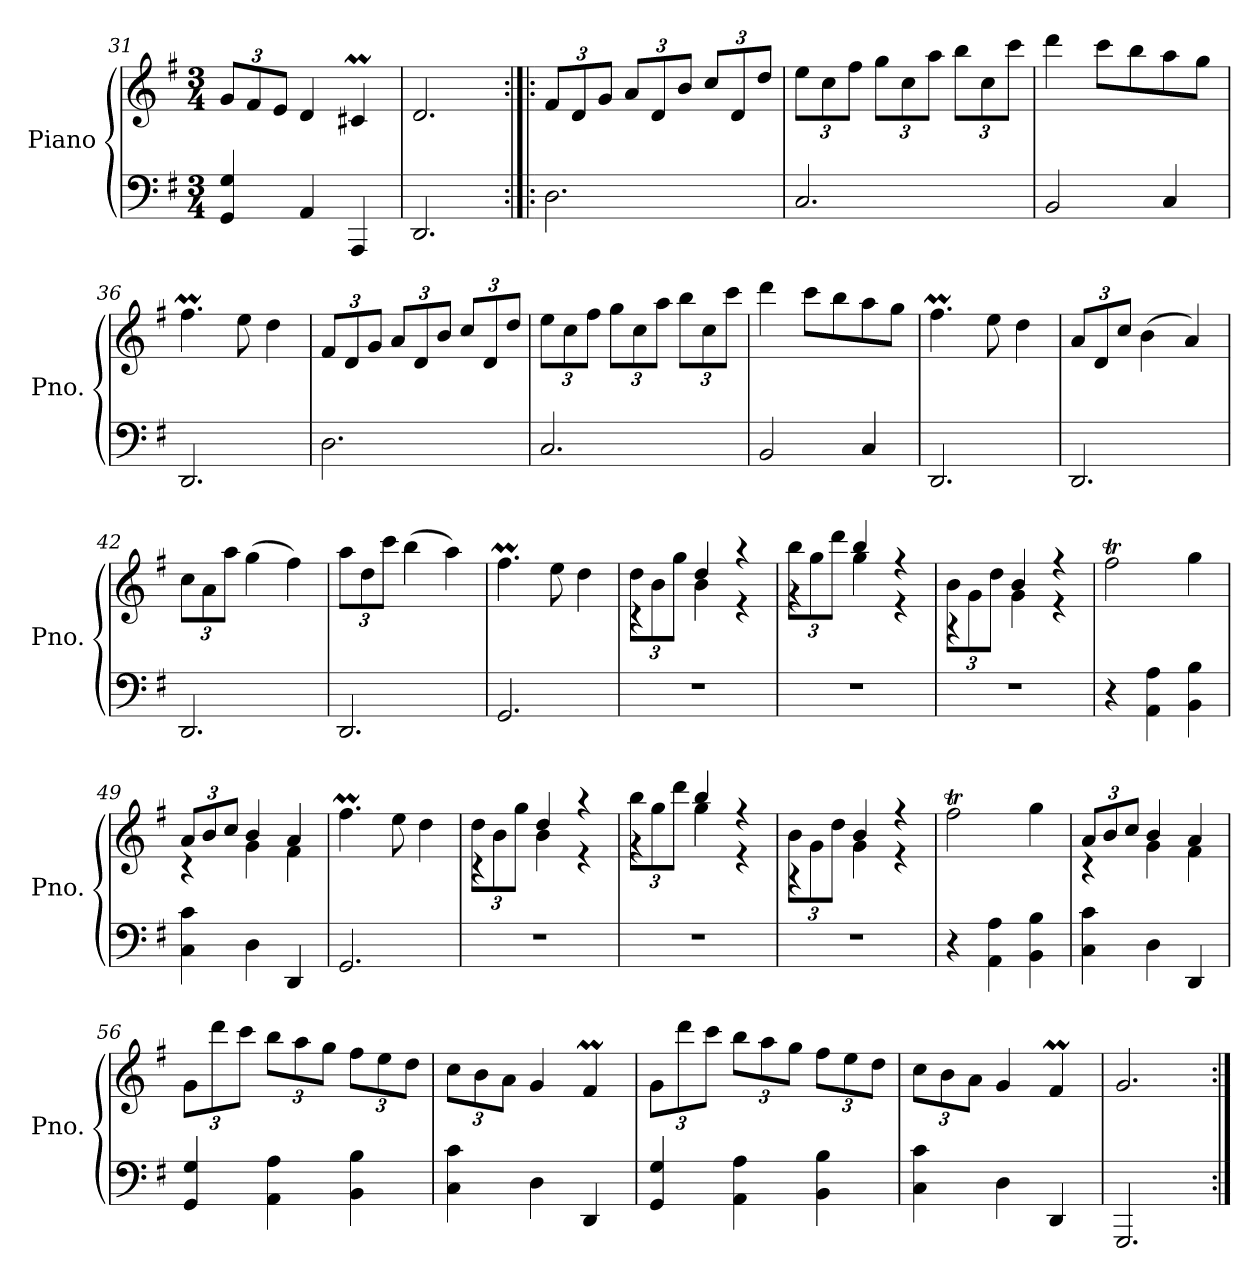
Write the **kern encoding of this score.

**kern	**kern
*part1	*part1
*staff2	*staff1
*I"Piano	*
*I'Pno.	*
*clefF4	*clefG2
*k[f#]	*k[f#]
*M3/4	*M3/4
*	*Xbrackettup
=31	=31
4GG/ 4G/	12g/L
.	12f#/
.	12e/J
4AA/	4d/
4AAA/	4c#Xm/
=32	=32
2.DD/	2.d/
!!LO:LB:g=z
=33:|!|:	=33:|!|:
2.D\	12f#/L
.	12d/
.	12g/J
.	12a/L
.	12d/
.	12b/J
.	12cc/L
.	12d/
.	12dd/J
=34	=34
2.C/	12ee\L
.	12cc\
.	12ff#\J
.	12gg\L
.	12cc\
.	12aa\J
.	12bb\L
.	12cc\
.	12ccc\J
=35	=35
2BB/	4ddd\
.	8ccc\L
.	8bb\
4C/	8aa\
.	8gg\J
=36	=36
2.DD/	4.ff#m\
.	8ee\
.	4dd\
=37	=37
2.D\	12f#/L
.	12d/
.	12g/J
.	12a/L
.	12d/
.	12b/J
.	12cc/L
.	12d/
.	12dd/J
!!LO:LB:g=z
=38	=38
2.C/	12ee\L
.	12cc\
.	12ff#\J
.	12gg\L
.	12cc\
.	12aa\J
.	12bb\L
.	12cc\
.	12ccc\J
=39	=39
2BB/	4ddd\
.	8ccc\L
.	8bb\
4C/	8aa\
.	8gg\J
=40	=40
2.DD/	4.ff#m\
.	8ee\
.	4dd\
=41	=41
2.DD/	12a/L
.	12d/
.	12cc/J
.	(4b\
.	4a/)
=42	=42
2.DD/	12cc\L
.	12a\
.	12aa\J
.	(>4gg\
.	4ff#\)
=43	=43
2.DD/	12aa\L
.	12dd\
.	12ccc\J
.	(>4bb\
.	4aa\)
!!LO:LB:g=z
=44	=44
2.GG/	4.ff#m\
.	8ee\
.	4dd\
=45	=45
*	*^
2.r	12dd\L	4r
.	12b\	.
.	12gg\J	.
.	4dd/	4b\
.	4r	4r
=46	=46	=46
2.r	12bb\L	4r
.	12gg\	.
.	12ddd\J	.
.	4bb/	4gg\
.	4r	4r
=47	=47	=47
2.r	12b\L	4r
.	12g\	.
.	12dd\J	.
.	4b/	4g\
.	4r	4r
*	*v	*v
=48	=48
4r	2ff#t\
4AA\ 4A\	.
4BB\ 4B\	4gg\
=49	=49
*	*^
4C\ 4c\	12a/L	4r
.	12b/	.
.	12cc/J	.
4D\	4b/	4g\
4DD/	4a/	4f#\
*	*v	*v
!!LO:LB:g=z
=50	=50
2.GG/	4.ff#m\
.	8ee\
.	4dd\
=51	=51
*	*^
2.r	12dd\L	4r
.	12b\	.
.	12gg\J	.
.	4dd/	4b\
.	4r	4r
=52	=52	=52
2.r	12bb\L	4r
.	12gg\	.
.	12ddd\J	.
.	4bb/	4gg\
.	4r	4r
=53	=53	=53
2.r	12b\L	4r
.	12g\	.
.	12dd\J	.
.	4b/	4g\
.	4r	4r
*	*v	*v
=54	=54
4r	2ff#t\
4AA\ 4A\	.
4BB\ 4B\	4gg\
=55	=55
*	*^
4C\ 4c\	12a/L	4r
.	12b/	.
.	12cc/J	.
4D\	4b/	4g\
4DD/	4a/	4f#\
*	*v	*v
!!LO:LB:g=z
=56	=56
4GG/ 4G/	12g\L
.	12ddd\
.	12ccc\J
4AA\ 4A\	12bb\L
.	12aa\
.	12gg\J
4BB\ 4B\	12ff#\L
.	12ee\
.	12dd\J
=57	=57
4C\ 4c\	12cc\L
.	12b\
.	12a\J
4D\	4g/
4DD/	4f#m/
=58	=58
4GG/ 4G/	12g\L
.	12ddd\
.	12ccc\J
4AA\ 4A\	12bb\L
.	12aa\
.	12gg\J
4BB\ 4B\	12ff#\L
.	12ee\
.	12dd\J
=59	=59
4C\ 4c\	12cc\L
.	12b\
.	12a\J
4D\	4g/
4DD/	4f#m/
=60	=60
2.GGG/	2.g/
=:|!	=:|!
*-	*-
